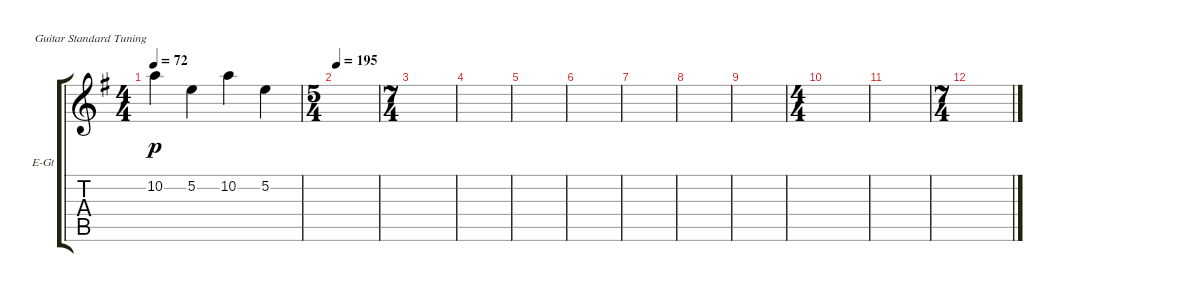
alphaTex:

\defaultSystemsLayout 4
\bracketExtendMode groupsimilarinstruments
\firstSystemTrackNameOrientation horizontal
\otherSystemsTrackNameOrientation horizontal
\track ("Hrm. gtr. I" "E-Gt") {instrument distortionguitar}
\staff {score tabs}
\tuning (E4 B3 G3 D3 A2 E2)
\ts (4 4)
\tempo 72
\clef g2
\ks g
10.2.4{dy p} 5.2.4 10.2.4 5.2.4 |
\ts (5 4)
\tempo 195
|
\ts (7 4)
|
|
|
|
|
|
|
\ts (4 4)
|
|
\ts (7 4)
